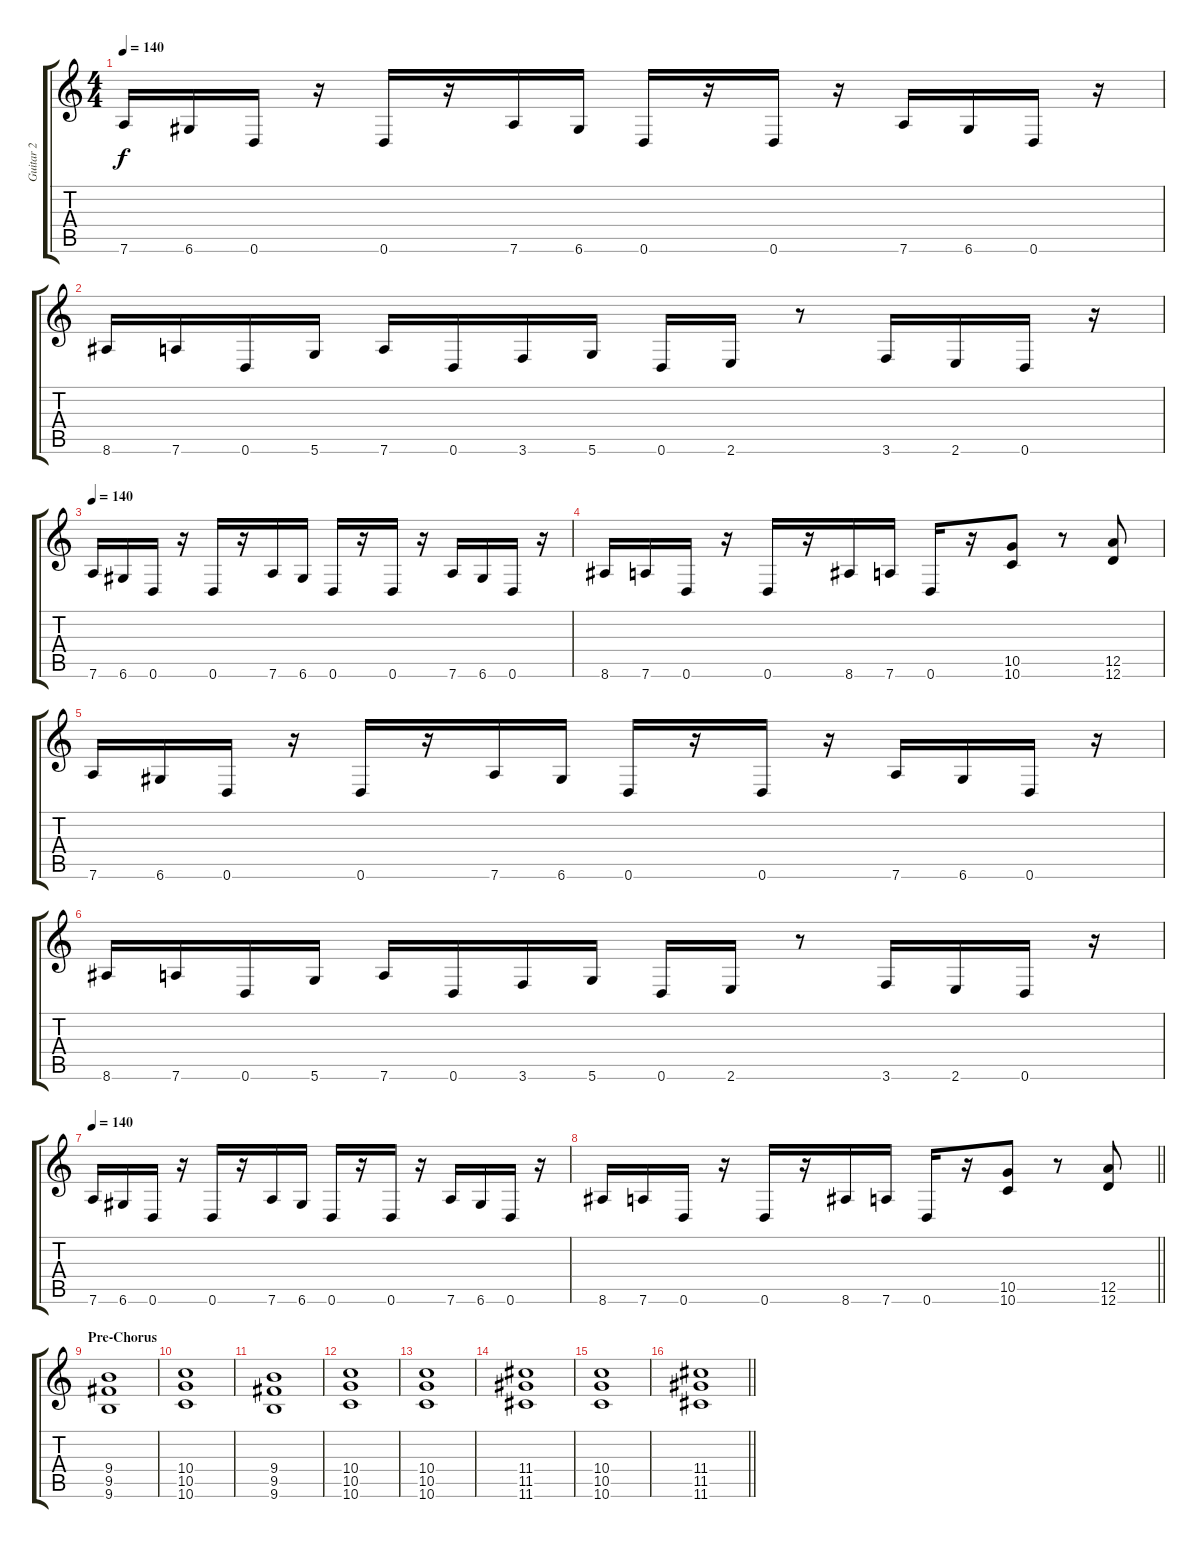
\track ("Guitar 2" "Guitar 2") {instrument distortionguitar}
\staff {score tabs}
\tuning (E4 B3 G3 D3 A2 D2) {hide}
\ts (4 4)
\tempo 140
\clef g2
\ks c
7.6.16{dy f} 6.6.16 0.6.16 r.16 0.6.16 r.16 7.6.16 6.6.16 0.6.16 r.16 0.6.16 r.16 7.6.16 6.6.16 0.6.16 r.16 |
8.6.16 7.6.16 0.6.16 5.6.16 7.6.16 0.6.16 3.6.16 5.6.16 0.6.16 2.6.16 r.8 3.6.16 2.6.16 0.6.16 r.16 |
\tempo 140
7.6.16 6.6.16 0.6.16 r.16 0.6.16 r.16 7.6.16 6.6.16 0.6.16 r.16 0.6.16 r.16 7.6.16 6.6.16 0.6.16 r.16 |
8.6.16 7.6.16 0.6.16 r.16 0.6.16 r.16 8.6.16 7.6.16 0.6.16 r.16 (10.5 10.6).8 r.8 (12.5 12.6).8 |
7.6.16 6.6.16 0.6.16 r.16 0.6.16 r.16 7.6.16 6.6.16 0.6.16 r.16 0.6.16 r.16 7.6.16 6.6.16 0.6.16 r.16 |
8.6.16 7.6.16 0.6.16 5.6.16 7.6.16 0.6.16 3.6.16 5.6.16 0.6.16 2.6.16 r.8 3.6.16 2.6.16 0.6.16 r.16 |
\tempo 140
7.6.16 6.6.16 0.6.16 r.16 0.6.16 r.16 7.6.16 6.6.16 0.6.16 r.16 0.6.16 r.16 7.6.16 6.6.16 0.6.16 r.16 |
\barLineRight lightlight
8.6.16 7.6.16 0.6.16 r.16 0.6.16 r.16 8.6.16 7.6.16 0.6.16 r.16 (10.5 10.6).8 r.8 (12.5 12.6).8 |
\section ("" "Pre-Chorus")
(9.4 9.5 9.6).1 |
(10.4 10.5 10.6).1 |
(9.4 9.5 9.6).1 |
(10.4 10.5 10.6).1 |
(10.4 10.5 10.6).1 |
(11.4 11.5 11.6).1 |
(10.4 10.5 10.6).1 |
\barLineRight lightlight
(11.4 11.5 11.6).1
